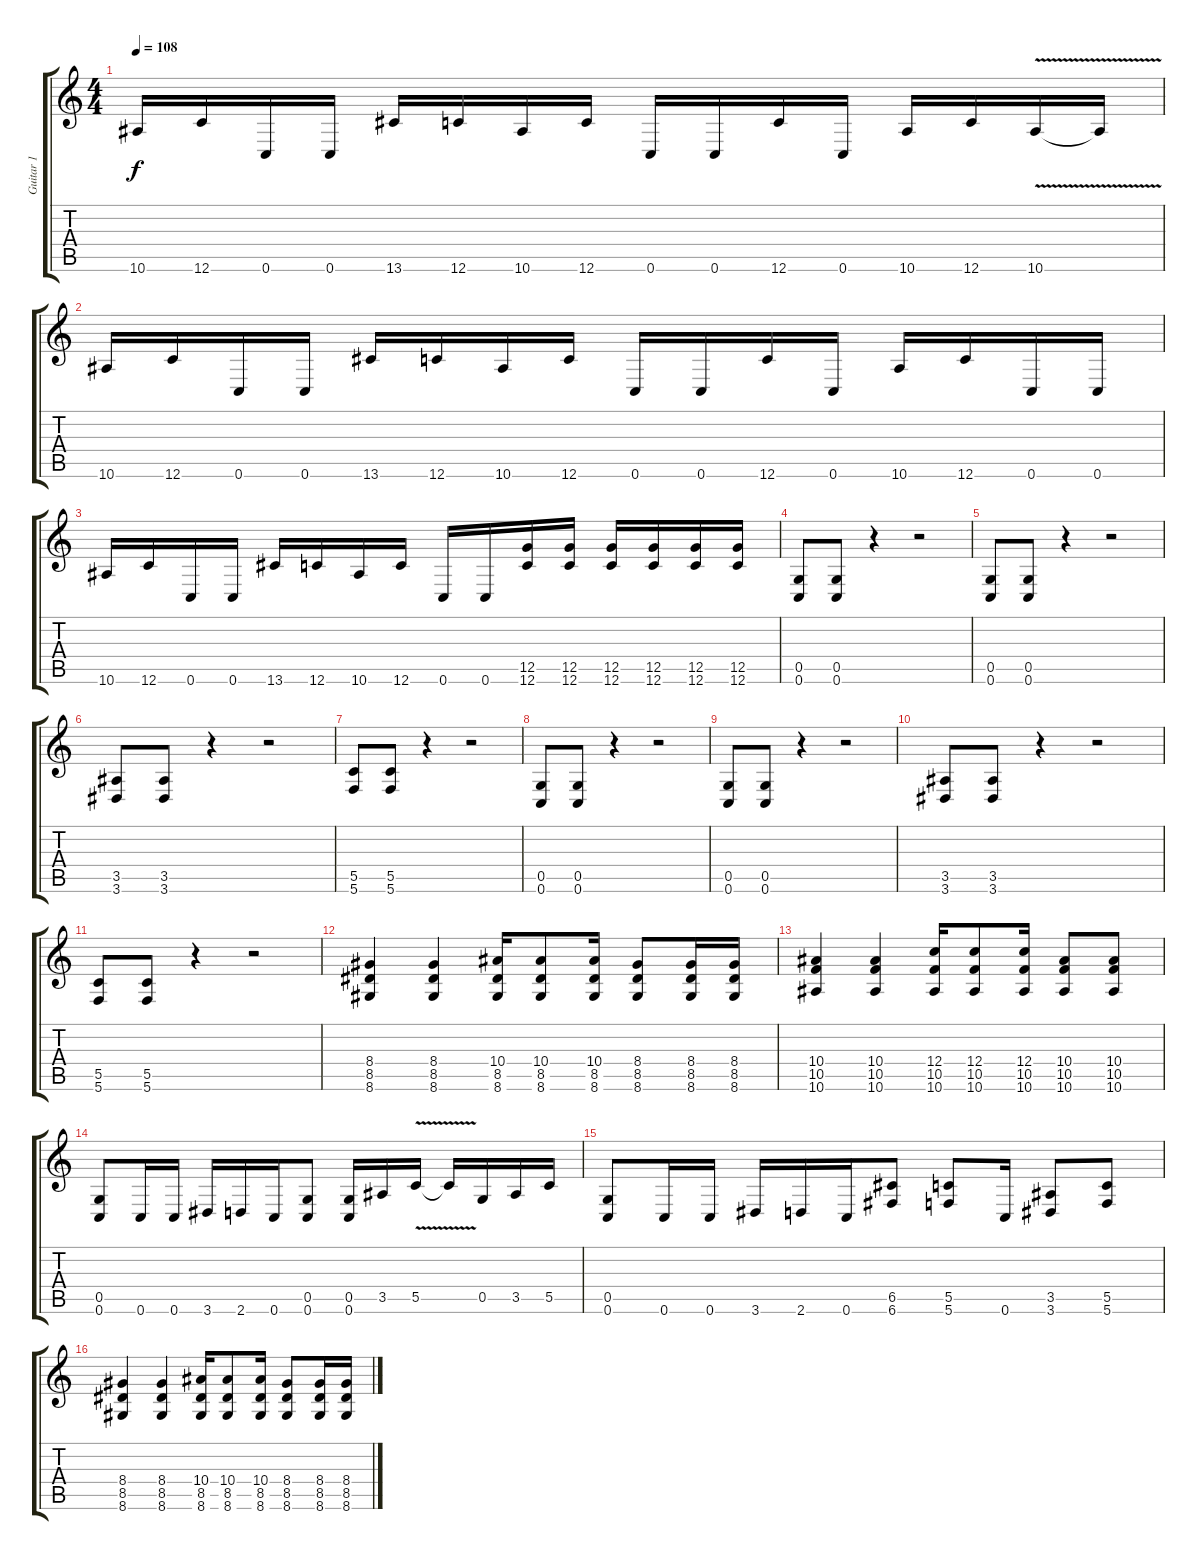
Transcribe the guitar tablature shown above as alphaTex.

\track ("Guitar 1" "Guitar 1") {instrument distortionguitar}
\staff {score tabs}
\tuning (D4 A3 F3 C3 G2 C2) {hide}
\ts (4 4)
\tempo 108
\clef g2
\ks c
10.6.16{dy f} 12.6.16 0.6.16 0.6.16 13.6.16 12.6.16 10.6.16 12.6.16 0.6.16 0.6.16 12.6.16 0.6.16 10.6.16 12.6.16 10.6{v}.16 10.6{t}.16 |
10.6.16 12.6.16 0.6.16 0.6.16 13.6.16 12.6.16 10.6.16 12.6.16 0.6.16 0.6.16 12.6.16 0.6.16 10.6.16 12.6.16 0.6.16 0.6.16 |
10.6.16 12.6.16 0.6.16 0.6.16 13.6.16 12.6.16 10.6.16 12.6.16 0.6.16 0.6.16 (12.5 12.6).16 (12.5 12.6).16 (12.5 12.6).16 (12.5 12.6).16 (12.5 12.6).16 (12.5 12.6).16 |
(0.5 0.6).8 (0.5 0.6).8 r.4 r.2 |
(0.5 0.6).8 (0.5 0.6).8 r.4 r.2 |
(3.5 3.6).8 (3.5 3.6).8 r.4 r.2 |
(5.5 5.6).8 (5.5 5.6).8 r.4 r.2 |
(0.5 0.6).8 (0.5 0.6).8 r.4 r.2 |
(0.5 0.6).8 (0.5 0.6).8 r.4 r.2 |
(3.5 3.6).8 (3.5 3.6).8 r.4 r.2 |
(5.5 5.6).8 (5.5 5.6).8 r.4 r.2 |
(8.4 8.5 8.6).4 (8.4 8.5 8.6).4 (10.4 8.5 8.6).16 (10.4 8.5 8.6).8 (10.4 8.5 8.6).16 (8.4 8.5 8.6).8 (8.4 8.5 8.6).16 (8.4 8.5 8.6).16 |
(10.4 10.5 10.6).4 (10.4 10.5 10.6).4 (12.4 10.5 10.6).16 (12.4 10.5 10.6).8 (12.4 10.5 10.6).16 (10.4 10.5 10.6).8 (10.4 10.5 10.6).8 |
(0.5 0.6).8 0.6.16 0.6.16 3.6.16 2.6.16 0.6.16 (0.5 0.6).8 (0.5 0.6).16 3.5.16 5.5{v}.16 5.5{t}.16 0.5.16 3.5.16 5.5.16 |
(0.5 0.6).8 0.6.16 0.6.16 3.6.16 2.6.16 0.6.16 (6.5 6.6).8 (5.5 5.6).8 0.6.16 (3.5 3.6).8 (5.5 5.6).8 |
(8.4 8.5 8.6).4 (8.4 8.5 8.6).4 (10.4 8.5 8.6).16 (10.4 8.5 8.6).8 (10.4 8.5 8.6).16 (8.4 8.5 8.6).8 (8.4 8.5 8.6).16 (8.4 8.5 8.6).16
